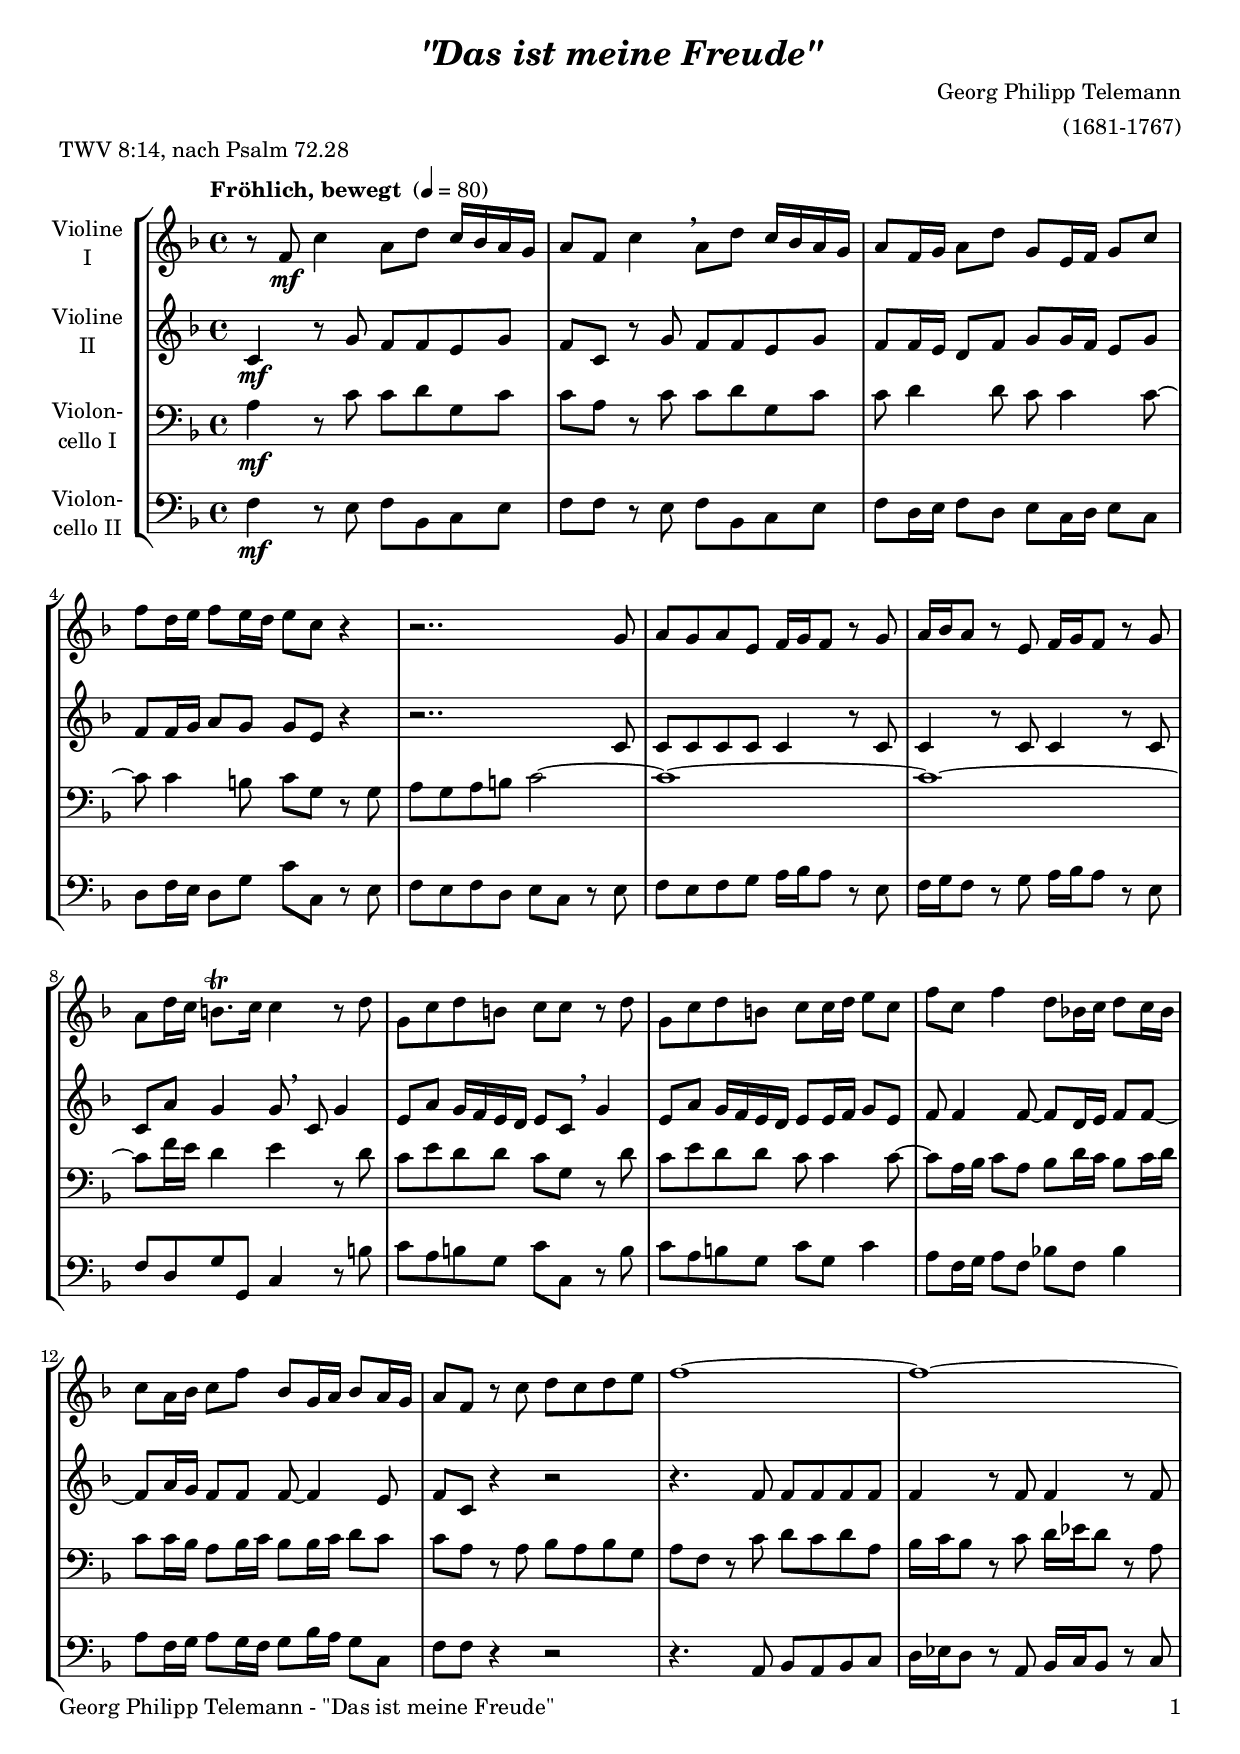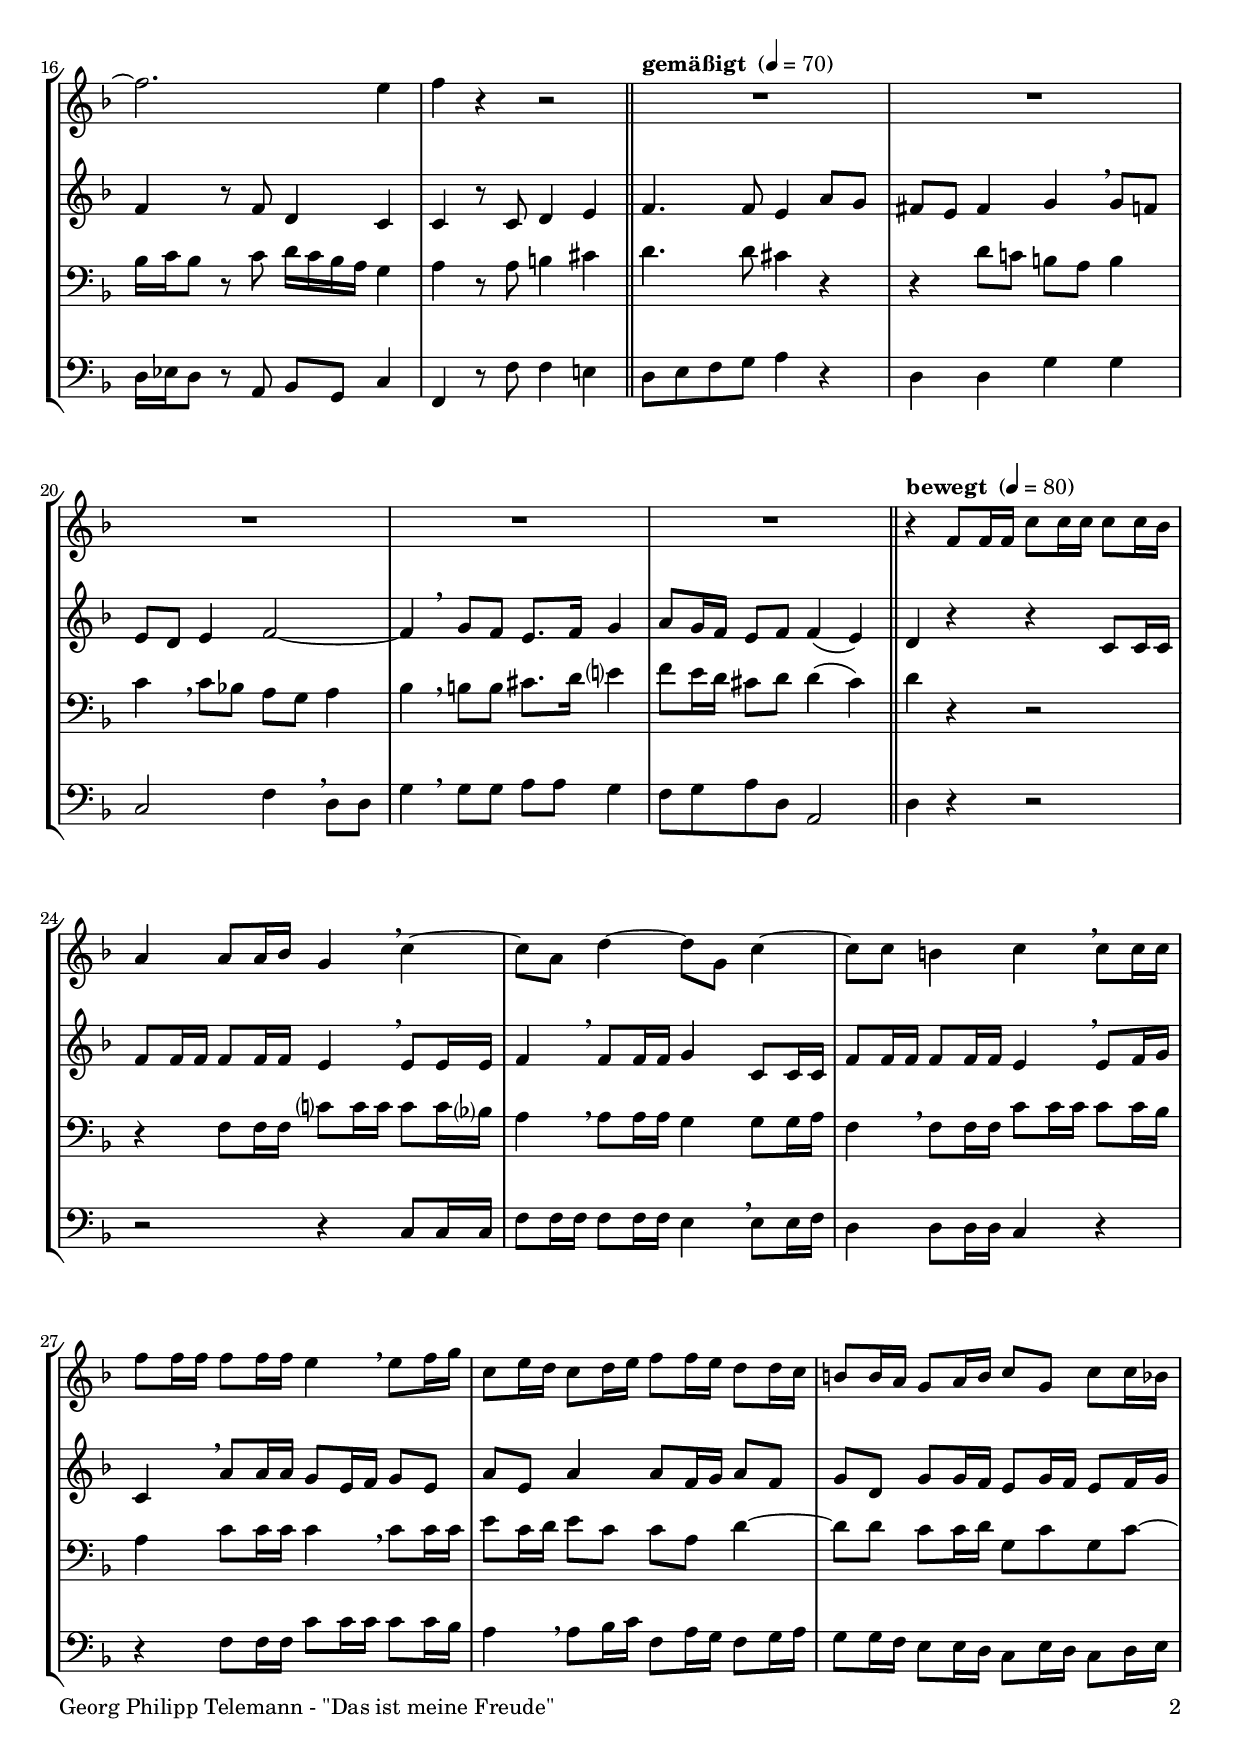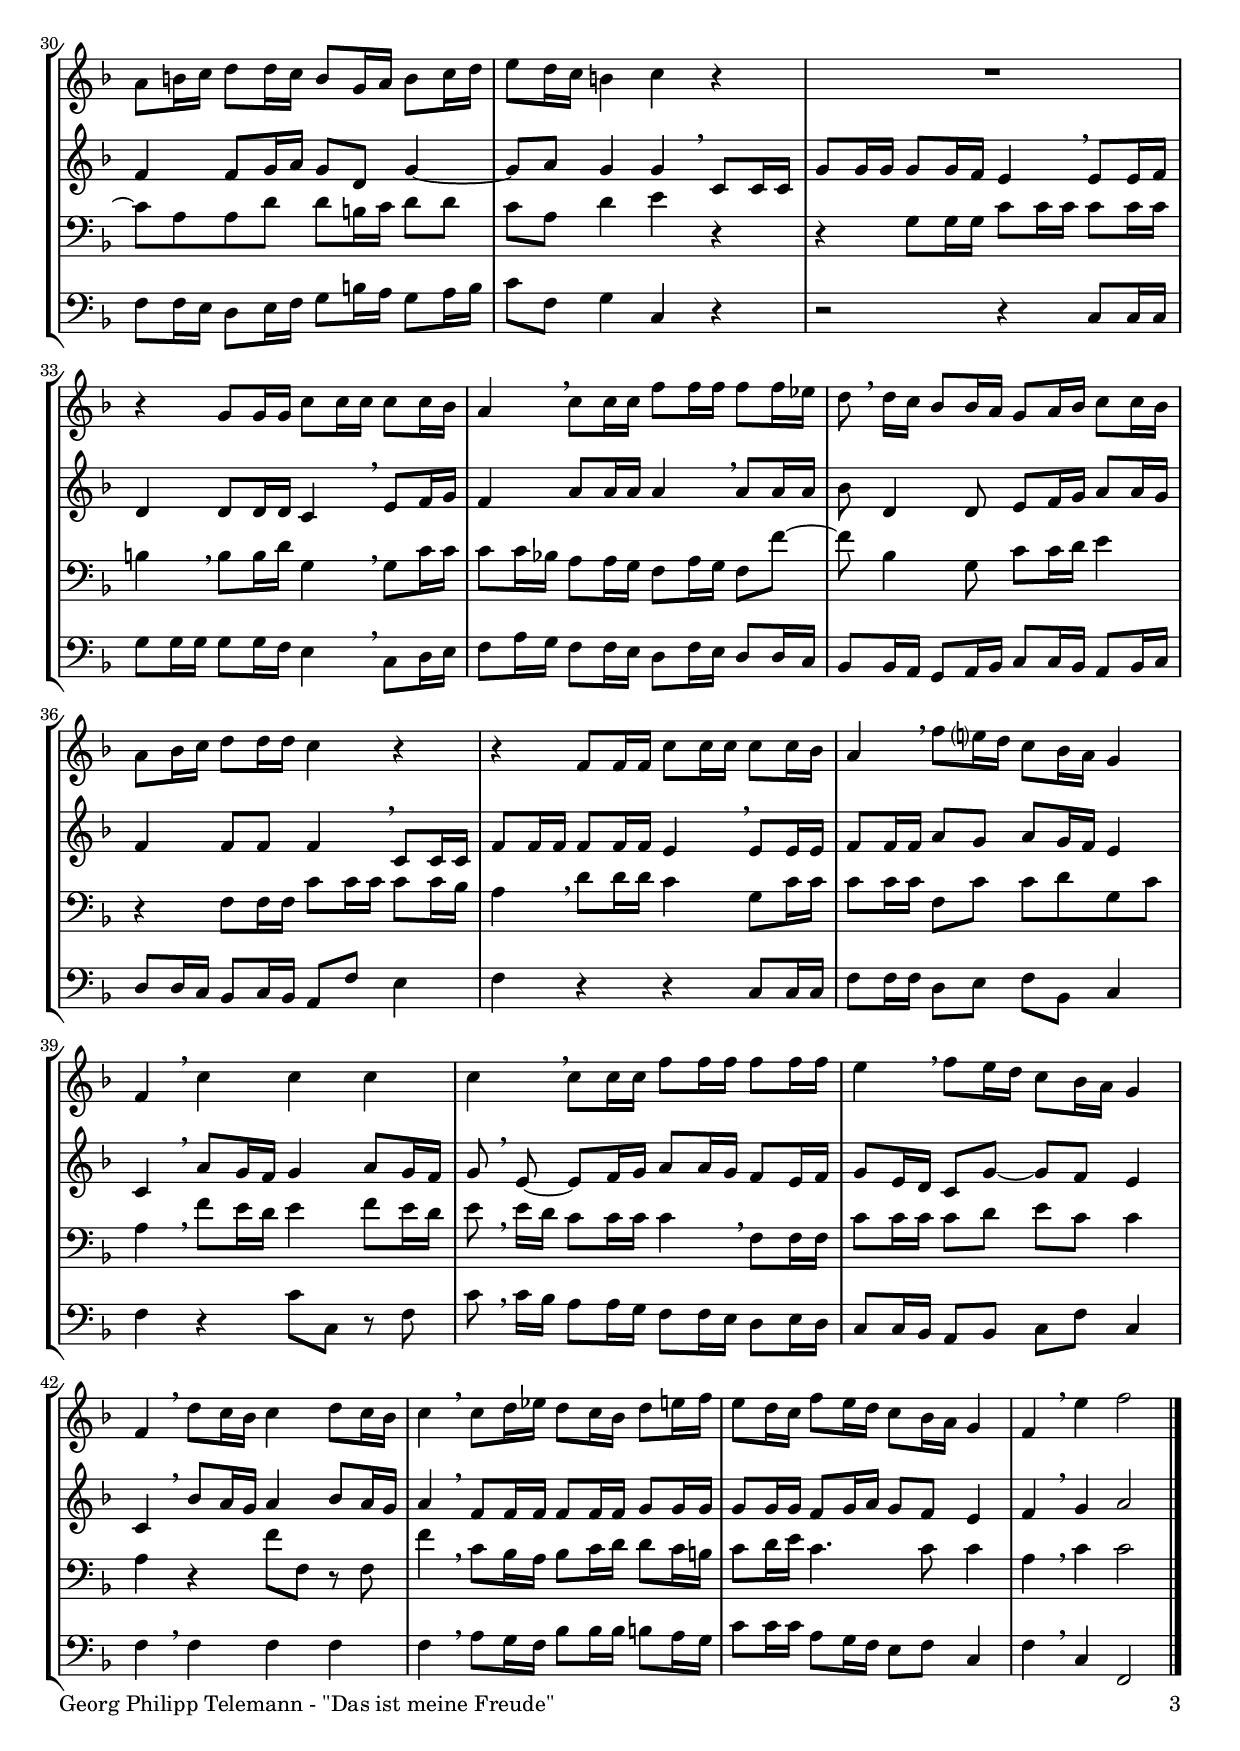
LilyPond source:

\version "2.24.1"
\include "deutsch.ly"

#(set-global-staff-size 19)

\header {
  title     = \markup \bold \italic "\"Das ist meine Freude\""
  composer  = "Georg Philipp Telemann"
  arranger  = "(1681-1767)"
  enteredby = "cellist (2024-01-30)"
  piece     = "TWV 8:14, nach Psalm 72.28"
}

voiceconsts = {
  \key f \major
  \time 4/4
  \clef "treble"
%  \numericTimeSignature
  \compressEmptyMeasures
  % Set default beaming for all staves
%  \set Timing.beamExceptions = #'()
%  \set Timing.baseMoment     = #(ly:make-moment 1 4)
%  \set Timing.beatStructure  = #'(1 1 1 1)
  \tempo "Fröhlich, bewegt " 4=80
}

mist = "string ensemble 1"
mivl = "violin"
miba = "cello"
mipz = "pizzicato strings"

bew = { \bar "||" \tempo "bewegt "   4=80 }
gem = { \bar "||" \tempo "gemäßigt " 4=70 }
rit = \mark \markup \box \italic "rit."

va = \relative c' {
  \voiceconsts

  r8 f\mf c'4 a8 d c16 b a g
  a8 f c'4 \breathe a8 d c16 b a g
  a8 f16 g a8 d g, e16 f g8 c

  f d16 e f8 e16 d e8 c r4
  r2.. g8
  a g a e f16 g f8 r g

  a16 b a8 r e f16 g f8 r g
  a d16 c h8.\trill c16  c4 r8 d
  g, c d h c c r d

  g, c d h c c16 d e8 c
  f c f4 d8 b!16 c d8 c16 b
  c8 a16 b c8 f b, g16 a b8 a16 g

  a8 f r c' d c d e
  f1~
  f~

  f2. e4
  f r r2 \gem
  R1*5 \bew
  r4 f,8 f16 f c'8 c16 c c8 c16 b
  a4 a8 a16 b g4 \breathe c~

  c8 a d4~ d8 g, c4~
  c8 c h4 c \breathe c8 c16 c

  f8 f16 f f8 f16 f e4 \breathe e8 f16 g
  c,8 e16 d c8 d16 e f8 f16 e d8 d16 c
  h8 h16 a g8 a16 h c8 g c c16 b

  a8 h16 c d8 d16 c h8 g16 a h8 c16 d
  e8 d16 c h4 c r
  R1

  r4 g8 g16 g c8 c16 c c8 c16 b
  a4 \breathe c8 c16 c f8 f16 f f8 f16 es
  d8 \breathe d16 c b8 b16 a g8 a16 b c8 c16 b

  a8 b16 c d8 d16 d c4 r
  r f,8 f16 f c'8 c16 c c8 c16 b
  a4 \breathe f'8 e?16 d c8 b16 a g4

  f \breathe c' c c
  c \breathe c8 c16 c f8 f16 f f8 f16 f
  e4 \breathe f8 e16 d c8 b16 a g4

  f \breathe d'8 c16 b c4 d8 c16 b
  c4 \breathe c8 d16 es d8 c16 b d8 e16 f
  e8 d16 c f8 e16 d c8 b16 a g4
  f \breathe e' f2 \bar "|."
}

vb = \relative c' {
  \voiceconsts

  c4\mf r8 g' f f e g
  f c r g' f f e g
  f f16 e d8 f g g16 f e8 g

  f f16 g a8 g g e r4
  r2.. c8
  c c c c c4 r8 c

  c4 r8 c c4 r8 c
  c a' g4 g8 \breathe c, g'4
  e8 a g16 f e d e8 c \breathe g'4

  e8 a g16 f e d e8 e16 f g8 e
  f f4 f8~ f d16 e f8 f~
  f a16 g f8 f f~ f4 e8

  f c r4 r2
  r4. f8 f f f f
  f4 r8 f f4 r8 f

  f4 r8 f d4 c
  c r8 c d4 e \gem
  f4. f8 e4 a8 g

  fis e fis4 g \breathe g8 f
  e d e4 f2~
  f4 \breathe g8 f e8. f16 g4

  a8 g16 f e8 f f4( e) \bew
  d r r c8 c16 c
  f8 f16 f f8 f16 f e4 \breathe e8 e16 e

  f4 \breathe f8 f16 f g4 c,8 c16 c
  f8 f16 f f8 f16 f e4 \breathe e8 f16 g

  c,4 \breathe a'8 a16 a g8 e16 f g8 e
  a e a4 a8 f16 g a8 f
  g d g g16 f e8 g16 f e8 f16 g

  f4 f8 g16 a g8 d g4~
  g8 a g4 g \breathe c,8 c16 c
  g'8 g16 g g8 g16 f e4 \breathe e8 e16 f

  d4 d8 d16 d c4 \breathe e8 f16 g
  f4 a8 a16 a a4 \breathe a8 a16 a
  b8 d,4 d8 e f16 g a8 a16 g

  f4 f8 f f4 \breathe c8 c16 c
  f8 f16 f f8 f16 f e4 \breathe e8 e16 e
  f8 f16 f a8 g a g16 f e4

  c \breathe a'8 g16 f g4 a8 g16 f
  g8 \breathe e~ e f16 g a8 a16 g f8 e16 f
  g8 e16 d c8 g'~ g f e4

  c \breathe b'8 a16 g a4 b8 a16 g
  a4 \breathe f8 f16 f f8 f16 f g8 g16 g
  g8 g16 g f8 g16 a g8 f e4
  f \breathe g a2 \bar "|."
}

vc = \relative c' {
  \voiceconsts
  \clef "bass"

  a4\mf r8 c c d g, c
  c a r c c d g, c
  c d4 d8 c c4 c8~

  c c4 h8 c g r g
  a g a h c2~
  c1~

  c~
  c8 f16 e d4 e r8 d
  c e d d c g r d'

  c e d d c c4 c8~
  c a16 b c8 a b d16 c b8 c16 d
  c8 c16 b a8 b16 c b8 b16 c d8 c

  c a r a b a b g
  a f r c' d c d a
  b16 c b8 r c d16 es d8 r a

  b16 c b8 r c d16 c b a g4
  a r8 a h4 cis \gem
  d4. d8 cis4 r

  r d8 c! h a h4
  c \breathe c8 b! a g a4
  b \breathe h8 h cis8. d16 e?4

  f8 e16 d cis8 d d4( cis) \bew
  d r r2
  r4 f,8 f16 f c'?8 c16 c c8 c16 b?

  a4 \breathe a8 a16 a g4 g8 g16 a
  f4 \breathe f8 f16 f c'8 c16 c c8 c16 b

  a4 c8 c16 c c4 \breathe c8 c16 c
  e8 c16 d e8 c c a d4~
  d8 d c c16 d g,8 c g c~

  c a a d d h16 c d8 d
  c a d4 e r
  r g,8 g16 g c8 c16 c c8 c16 c

  h4 \breathe h8 h16 d g,4 \breathe g8 c16 c
  c8 c16 b! a8 a16 g f8 a16 g f8 f'~
  f b,4 g8 c c16 d e4

  r f,8 f16 f c'8 c16 c c8 c16 b
  a4 \breathe d8 d16 d c4 g8 c16 c
  c8 c16 c f,8 c' c d g, c

  a4 \breathe f'8 e16 d e4 f8 e16 d
  e8 \breathe e16 d c8 c16 c c4 \breathe f,8 f16 f
  c'8 c16 c c8 d e c c4

  a r f'8 f, r f
  f'4 \breathe c8 b16 a b8 c16 d d8 c16 h
  c8 d16 e c4. c8 c4
  a \breathe c c2 \bar "|."
}

vd = \relative c {
  \voiceconsts
  \clef "bass"

  f4\mf r8 e f b, c e
  f f r e f b, c e
  f d16 e f8 d e c16 d e8 c

  d f16 e d8 g c c, r e
  f e f d e c r e
  f e f g a16 b a8 r e

  f16 g f8 r g a16 b a8 r e
  f d g g, c4 r8 h'
  c a h g c c, r h'

  c a h g c g c4
  a8 f16 g a8 f b! f b4
  a8 f16 g a8 g16 f g8 b16 a g8 c,

  f f r4 r2
  r4. a,8 b a b c
  d16 es d8 r a b16 c b8 r c

  d16 es d8 r a b g c4
  f, r8 f' f4 e! \gem
  d8 e f g a4 r

  d, d g g
  c,2 f4 \breathe d8 d
  g4 \breathe g8 g a a g4

  f8 g a d, a2 \bew
  d4 r r2
  r r4 c8 c16 c

  f8 f16 f f8 f16 f e4 \breathe e8 e16 f
  d4 d8 d16 d c4 r

  r f8 f16 f c'8 c16 c c8 c16 b
  a4 \breathe a8 b16 c f,8 a16 g f8 g16 a
  g8 g16 f e8 e16 d c8 e16 d c8 d16 e

  f8 f16 e d8 e16 f g8 h16 a g8 a16 h
  c8 f, g4 c, r
  r2 r4 c8 c16 c

  g'8 g16 g g8 g16 f e4 \breathe c8 d16 e
  f8 a16 g f8 f16 e d8 f16 e d8 d16 c
  b8 b16 a g8 a16 b c8 c16 b a8 b16 c

  d8 d16 c b8 c16 b a8 f' e4
  f r r c8 c16 c
  f8 f16 f d8 e f b, c4

  f r c'8 c, r f
  c' \breathe c16 b a8 a16 g f8 f16 e d8 e16 d
  c8 c16 b a8 b c f c4

  f \breathe f f f
  f \breathe a8 g16 f b8 b16 b h8 a16 g
  c8 c16 c a8 g16 f e8 f c4
  f \breathe c f,2 \bar "|."
}


music = \new StaffGroup <<
      \new Staff {
	\set Staff.midiInstrument = \mivl
	\set Staff.instrumentName = \markup \center-column { "Violine" "I" }
	\transpose f f { \va }
      }

      \new Staff {
	\set Staff.midiInstrument = \mivl
	\set Staff.instrumentName = \markup \center-column { "Violine" "II" }
	\transpose f f { \vb }
      }

      \new Staff {
	\set Staff.midiInstrument = \miba
	\set Staff.instrumentName = \markup \center-column { "Violon-" "cello I" }
	\transpose f f { \vc }
      }

      \new Staff {
	\set Staff.midiInstrument = \miba
	\set Staff.instrumentName = \markup \center-column { "Violon-" "cello II" }
	\transpose f f { \vd }
      }
>>

\book {
   \paper {
    print-page-number = ##t
    print-first-page-number = ##t
    ragged-last-bottom = ##f
    oddHeaderMarkup = \markup \null
    evenHeaderMarkup = \markup \null
    oddFooterMarkup = \markup {
      \fill-line {
        \if \should-print-page-number
        "Georg Philipp Telemann - \"Das ist meine Freude\"" \fromproperty #'page:page-number-string
      }
    }
    evenFooterMarkup = \oddFooterMarkup
  } \score {
    \music
    \layout {}
  }

  \score {
    \unfoldRepeats \music

    \midi {
      \context {
        \Score
      }
    }
  }
}